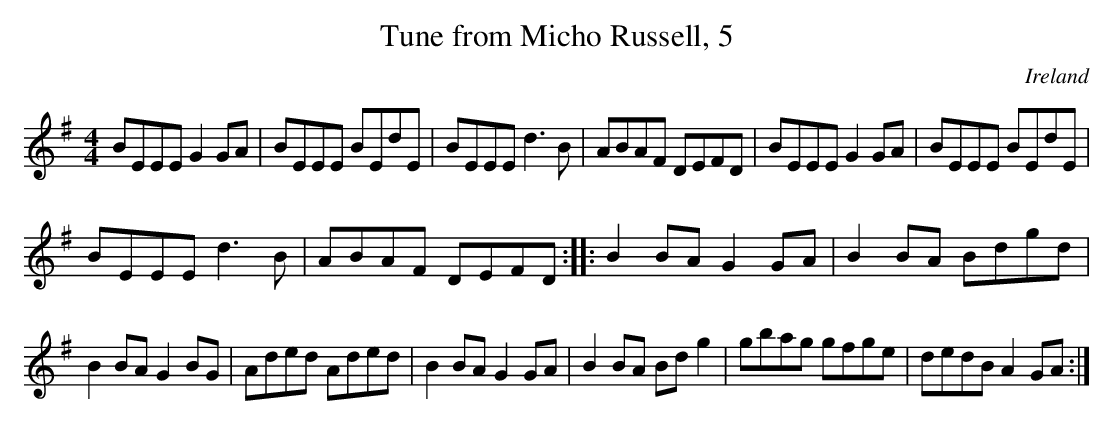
X:1
T:Tune from Micho Russell, 5
M:4/4
O:Ireland
K:G
BEEE G2GA| BEEE BEdE| BEEE d3B| ABAF DEFD|\
BEEE G2GA| BEEE BEdE|
BEEE d3B| ABAF DEFD :: \
B2BA G2GA| B2BA Bdgd|
B2BA G2BG| Aded Aded|\
B2BA G2GA| B2BA Bdg2| gbag gfge| dedB A2GA:|
